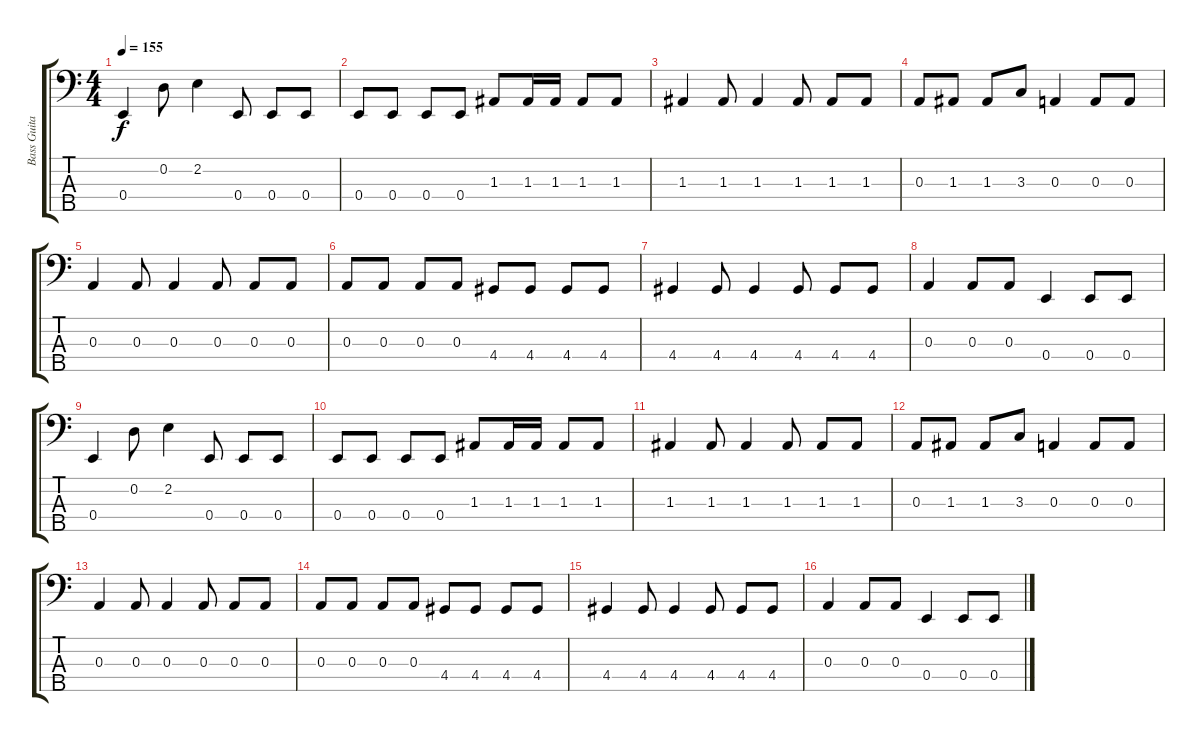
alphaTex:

\track ("Bass Guitar" "Bass Guita") {instrument electricbassfinger}
\staff {score tabs}
\tuning (G2 D2 A1 E1 B0) {hide}
\ts (4 4)
\tempo 155
\clef f4
\ks c
0.4.4{dy f} 0.2.8 2.2.4 0.4.8 0.4.8 0.4.8 |
0.4.8 0.4.8 0.4.8 0.4.8 1.3.8 1.3.16 1.3.16 1.3.8 1.3.8 |
1.3.4 1.3.8 1.3.4 1.3.8 1.3.8 1.3.8 |
0.3.8 1.3.8 1.3.8 3.3.8 0.3.4 0.3.8 0.3.8 |
0.3.4 0.3.8 0.3.4 0.3.8 0.3.8 0.3.8 |
0.3.8 0.3.8 0.3.8 0.3.8 4.4.8 4.4.8 4.4.8 4.4.8 |
4.4.4 4.4.8 4.4.4 4.4.8 4.4.8 4.4.8 |
0.3.4 0.3.8 0.3.8 0.4.4 0.4.8 0.4.8 |
0.4.4 0.2.8 2.2.4 0.4.8 0.4.8 0.4.8 |
0.4.8 0.4.8 0.4.8 0.4.8 1.3.8 1.3.16 1.3.16 1.3.8 1.3.8 |
1.3.4 1.3.8 1.3.4 1.3.8 1.3.8 1.3.8 |
0.3.8 1.3.8 1.3.8 3.3.8 0.3.4 0.3.8 0.3.8 |
0.3.4 0.3.8 0.3.4 0.3.8 0.3.8 0.3.8 |
0.3.8 0.3.8 0.3.8 0.3.8 4.4.8 4.4.8 4.4.8 4.4.8 |
4.4.4 4.4.8 4.4.4 4.4.8 4.4.8 4.4.8 |
0.3.4 0.3.8 0.3.8 0.4.4 0.4.8 0.4.8
